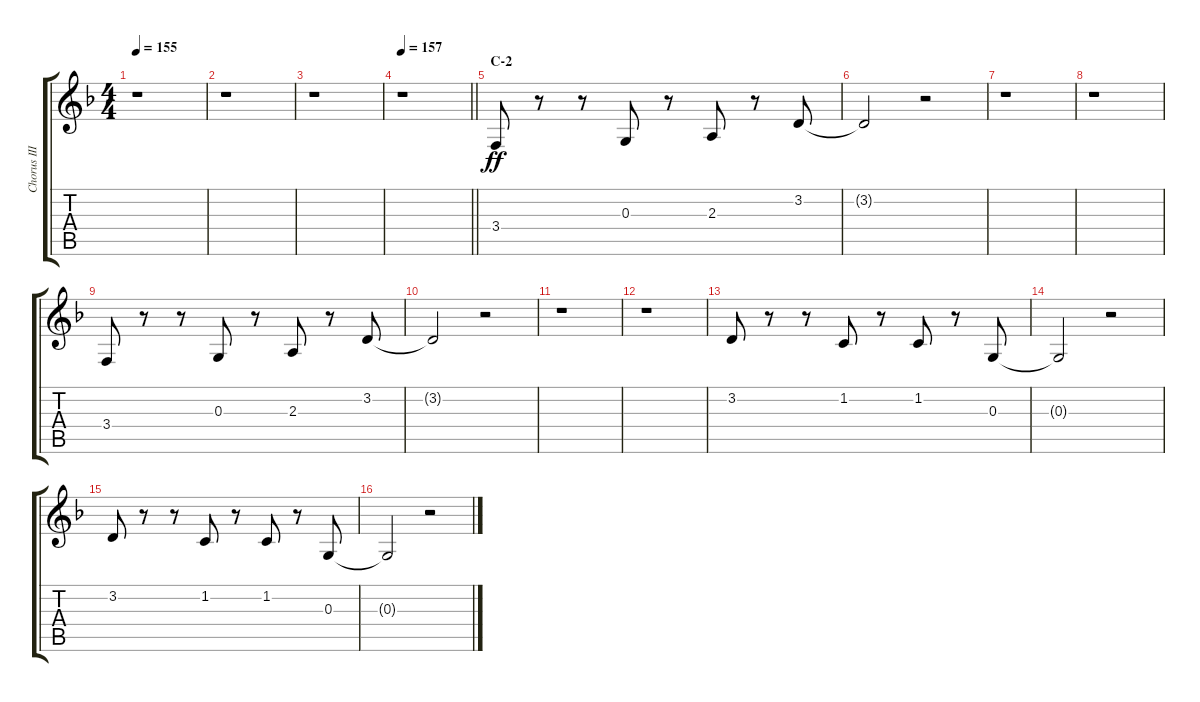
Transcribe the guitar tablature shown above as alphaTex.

\track ("Chorus III" "Chorus III") {instrument voiceoohs}
\staff {score tabs}
\tuning (E4 B3 G3 D3 A2 E2) {hide}
\ts (4 4)
\tempo 155
\clef g2
\ks f
r.1{dy ff} |
r.1 |
r.1 |
\tempo 157
\barLineRight lightlight
r.1 |
\section ("" "C-2")
3.4.8 r.8 r.8 0.3.8 r.8 2.3.8 r.8 3.2.8 |
3.2{t}.2 r.2 |
r.1 |
r.1 |
3.4.8 r.8 r.8 0.3.8 r.8 2.3.8 r.8 3.2.8 |
3.2{t}.2 r.2 |
r.1 |
r.1 |
3.2.8 r.8 r.8 1.2.8 r.8 1.2.8 r.8 0.3.8 |
0.3{t}.2 r.2 |
3.2.8 r.8 r.8 1.2.8 r.8 1.2.8 r.8 0.3.8 |
0.3{t}.2 r.2
